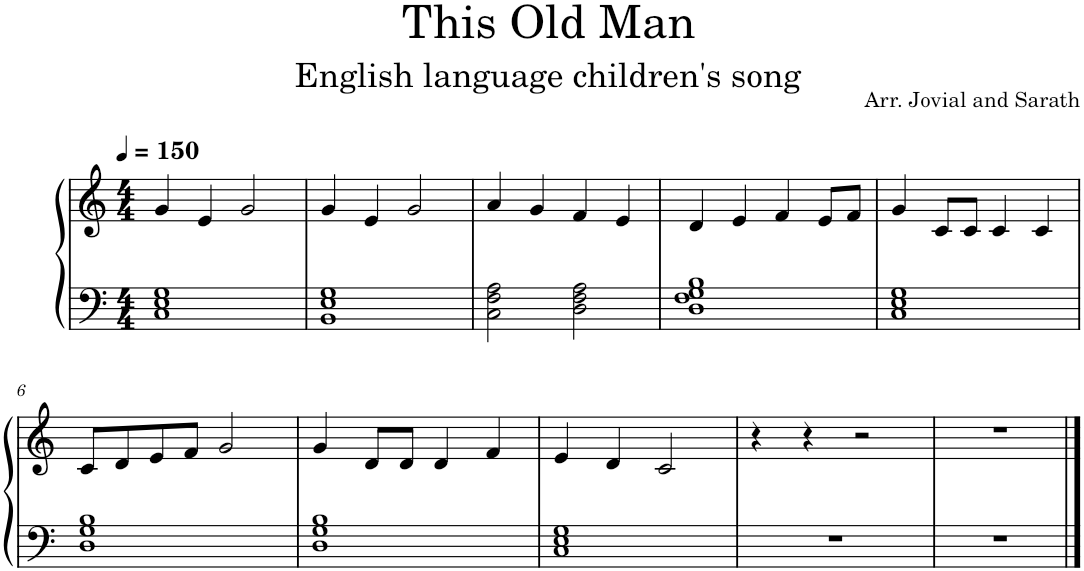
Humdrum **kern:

**kern	**kern
*part1	*part1
*staff2	*staff1
*I"Piano	*
*I'Pno.	*
*clefF4	*clefG2
*k[]	*k[]
*M4/4	*M4/4
*MM150	*MM150
=1	=1
1C 1E 1G	4g/
.	4e/
.	2g/
=2	=2
1BB 1E 1G	4g/
.	4e/
.	2g/
=3	=3
2C\ 2F\ 2A\	4a/
.	4g/
2D\ 2F\ 2A\	4f/
.	4e/
=4	=4
1D 1F 1G 1B	4d/
.	4e/
.	4f/
.	8e/L
.	8f/J
=5	=5
1C 1E 1G	4g/
.	8c/L
.	8c/J
.	4c/
.	4c/
!!LO:LB:g=z
=6	=6
1D 1G 1B	8c/L
.	8d/
.	8e/
.	8f/J
.	2g/
=7	=7
1D 1G 1B	4g/
.	8d/L
.	8d/J
.	4d/
.	4f/
=8	=8
1C 1E 1G	4e/
.	4d/
.	2c/
=9	=9
1r	4r
.	4r
.	2r
=10	=10
1r	1r
==	==
*-	*-
